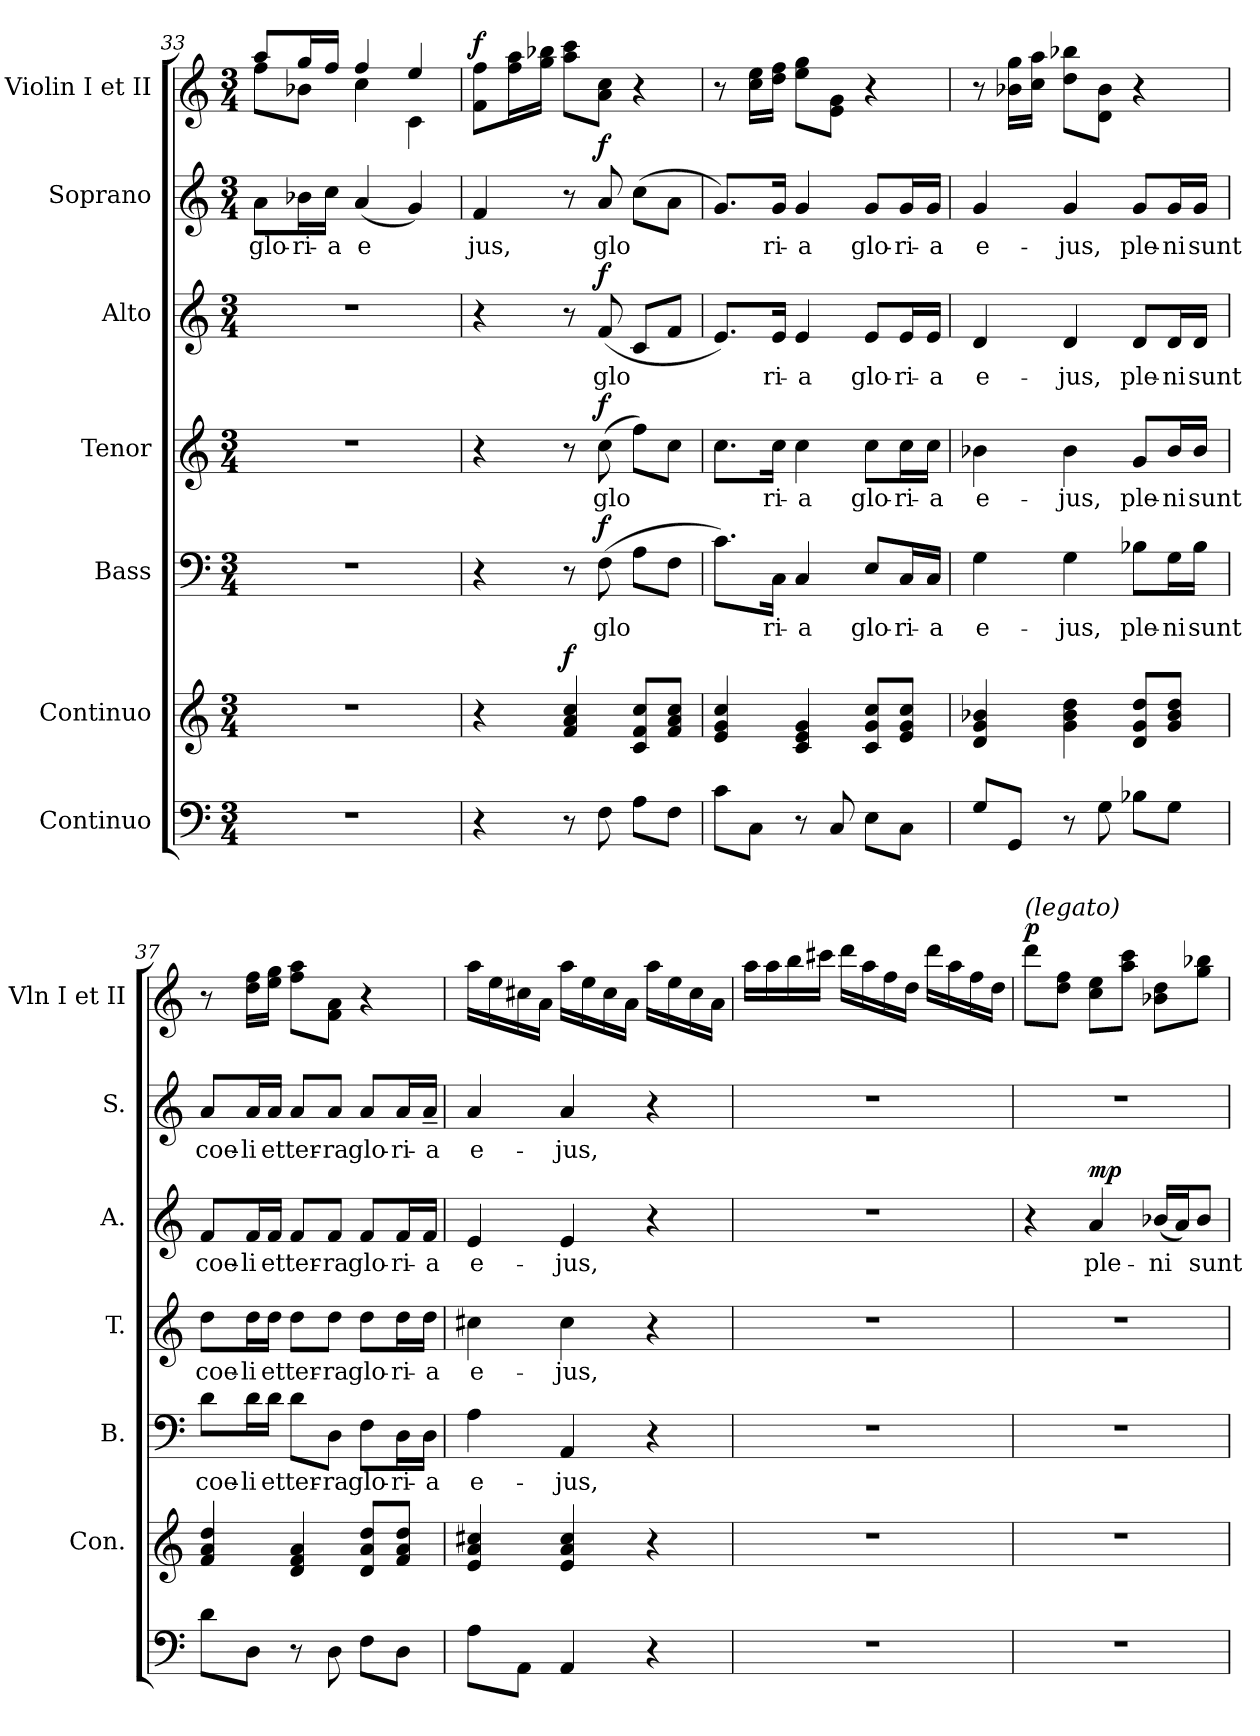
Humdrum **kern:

**kern	**kern	**dynam	**kern	**text	**dynam	**kern	**text	**dynam	**kern	**text	**dynam	**kern	**text	**dynam	**kern	**dynam
*part7	*part6	*part6	*part5	*part5	*part5	*part4	*part4	*part4	*part3	*part3	*part3	*part2	*part2	*part2	*part1	*part1
*staff7	*staff6	*staff6	*staff5	*staff5	*staff5	*staff4	*staff4	*staff4	*staff3	*staff3	*staff3	*staff2	*staff2	*staff2	*staff1	*staff1
*I"Continuo	*I"Continuo	*	*I"Bass	*	*	*I"Tenor	*	*	*I"Alto	*	*	*I"Soprano	*	*	*I"Violin I et II	*
*	*I'Con.	*	*I'B.	*	*	*I'T.	*	*	*I'A.	*	*	*I'S.	*	*	*I'Vln I et II	*
!!LO:LB:g=z
*clefF4	*clefG2	*	*clefF4	*	*	*clefG2	*	*	*clefG2	*	*	*clefG2	*	*	*clefG2	*
*k[]	*k[]	*	*k[]	*	*	*k[]	*	*	*k[]	*	*	*k[]	*	*	*k[]	*
*M3/4	*M3/4	*	*M3/4	*	*	*M3/4	*	*	*M3/4	*	*	*M3/4	*	*	*M3/4	*
=33	=33	=33	=33	=33	=33	=33	=33	=33	=33	=33	=33	=33	=33	=33	=33	=33
!	!	!	!	!	!	!	!	!	!	!	!	!	!LO:LY:b	!	!	!
*	*	*	*	*	*	*	*	*	*	*	*	*	*	*	*^	*
2.r	2.r	.	2.r	.	.	2.r	.	.	2.r	.	.	8a\L	glo-	.	8aa/L	8ff\L	.
!	!	!	!	!	!	!	!	!	!	!	!	!	!LO:LY:b	!	!	!	!
.	.	.	.	.	.	.	.	.	.	.	.	16b-X\L	-ri-	.	16gg/L	8b-X\J	.
!	!	!	!	!	!	!	!	!	!	!	!	!	!LO:LY:b	!	!	!	!
.	.	.	.	.	.	.	.	.	.	.	.	16cc\JJ	-a	.	16ff/JJ	.	.
!	!	!	!	!	!	!	!	!	!	!	!	!	!LO:LY:b	!	!	!	!
.	.	.	.	.	.	.	.	.	.	.	.	(4a/	e	.	4ff/	4cc\	.
.	.	.	.	.	.	.	.	.	.	.	.	4g/)	.	.	4ee/	4c\	.
=34	=34	=34	=34	=34	=34	=34	=34	=34	=34	=34	=34	=34	=34	=34	=34	=34	=34
!	!	!	!	!	!	!	!	!	!	!	!	!	!	!	!LO:TX:a:i:t=(marcato)	!	!
!	!	!	!	!	!	!	!	!	!	!	!	!	!LO:LY:b	!	!	!	!LO:DY:a
*	*	*	*	*	*	*	*	*	*	*	*	*	*	*	*v	*v	*
4r	4r	.	4r	.	.	4r	.	.	4r	.	.	4f/	jus,	.	8f\ 8ff\L	f
.	.	.	.	.	.	.	.	.	.	.	.	.	.	.	16ff\ 16aa\L	.
.	.	.	.	.	.	.	.	.	.	.	.	.	.	.	16gg\ 16bb-X\JJ	.
!	!	!LO:DY:a	!	!	!	!	!	!	!	!	!	!	!	!	!	!
8r	4f/ 4a/ 4cc/	f	8r	.	.	8r	.	.	8r	.	.	8r	.	.	8aa\ 8ccc\L	.
!	!	!	!	!LO:LY:b	!LO:DY:a	!	!LO:LY:b	!LO:DY:a	!	!LO:LY:b	!LO:DY:a	!	!LO:LY:b	!LO:DY:a	!	!
8F\	.	.	(8F\	glo	f	(8cc\	glo	f	(8f/	glo	f	8a/	glo	f	8a\ 8cc\J	.
8A\L	8c/ 8f/ 8cc/L	.	8A\L	.	.	8ff\L)	.	.	8c/L	.	.	(8cc\L	.	.	4r	.
8F\J	8f/ 8a/ 8cc/J	.	8F\J	.	.	8cc\J	.	.	8f/J	.	.	8a\J	.	.	.	.
=35	=35	=35	=35	=35	=35	=35	=35	=35	=35	=35	=35	=35	=35	=35	=35	=35
8c\L	4e/ 4g/ 4cc/	.	8.c\L)	.	.	8.cc\L	.	.	8.e/L)	.	.	8.g/L)	.	.	8r	.
8C\J	.	.	.	.	.	.	.	.	.	.	.	.	.	.	16cc\ 16ee\LL	.
!	!	!	!	!LO:LY:b	!	!	!LO:LY:b	!	!	!LO:LY:b	!	!	!LO:LY:b	!	!	!
.	.	.	16C\Jk	ri-	.	16cc\Jk	ri-	.	16e/Jk	ri-	.	16g/Jk	ri-	.	16dd\ 16ff\JJ	.
!	!	!	!	!LO:LY:b	!	!	!LO:LY:b	!	!	!LO:LY:b	!	!	!LO:LY:b	!	!	!
8r	4c/ 4e/ 4g/	.	4C/	-a	.	4cc\	-a	.	4e/	-a	.	4g/	-a	.	8ee\ 8gg\L	.
8C/	.	.	.	.	.	.	.	.	.	.	.	.	.	.	8e\ 8g\J	.
!	!	!	!	!LO:LY:b	!	!	!LO:LY:b	!	!	!LO:LY:b	!	!	!LO:LY:b	!	!	!
8E\L	8c/ 8g/ 8cc/L	.	8E/L	glo-	.	8cc\L	glo-	.	8e/L	glo-	.	8g/L	glo-	.	4r	.
!	!	!	!	!LO:LY:b	!	!	!LO:LY:b	!	!	!LO:LY:b	!	!	!LO:LY:b	!	!	!
8C\J	8e/ 8g/ 8cc/J	.	16C/L	-ri-	.	16cc\L	-ri-	.	16e/L	-ri-	.	16g/L	-ri-	.	.	.
!	!	!	!	!LO:LY:b	!	!	!LO:LY:b	!	!	!LO:LY:b	!	!	!LO:LY:b	!	!	!
.	.	.	16C/JJ	-a	.	16cc\JJ	-a	.	16e/JJ	-a	.	16g/JJ	-a	.	.	.
=36	=36	=36	=36	=36	=36	=36	=36	=36	=36	=36	=36	=36	=36	=36	=36	=36
!	!	!	!	!LO:LY:b	!	!	!LO:LY:b	!	!	!LO:LY:b	!	!	!LO:LY:b	!	!	!
8G/L	4d/ 4g/ 4b-X/	.	4G\	e-	.	4b-X\	e-	.	4d/	e-	.	4g/	e-	.	8r	.
8GG/J	.	.	.	.	.	.	.	.	.	.	.	.	.	.	16b-X\ 16gg\LL	.
.	.	.	.	.	.	.	.	.	.	.	.	.	.	.	16cc\ 16aa\JJ	.
!	!	!	!	!LO:LY:b	!	!	!LO:LY:b	!	!	!LO:LY:b	!	!	!LO:LY:b	!	!	!
8r	4g\ 4b-\ 4dd\	.	4G\	-jus,	.	4b-\	-jus,	.	4d/	-jus,	.	4g/	-jus,	.	8dd\ 8bb-X\L	.
8G\	.	.	.	.	.	.	.	.	.	.	.	.	.	.	8d\ 8b-\J	.
!	!	!	!	!LO:LY:b	!	!	!LO:LY:b	!	!	!LO:LY:b	!	!	!LO:LY:b	!	!	!
8B-X\L	8d/ 8g/ 8dd/L	.	8B-X\L	ple-	.	8g/L	ple-	.	8d/L	ple-	.	8g/L	ple-	.	4r	.
!	!	!	!	!LO:LY:b	!	!	!LO:LY:b	!	!	!LO:LY:b	!	!	!LO:LY:b	!	!	!
8G\J	8g/ 8b-/ 8dd/J	.	16G\L	-ni	.	16b-/L	-ni	.	16d/L	-ni	.	16g/L	-ni	.	.	.
!	!	!	!	!LO:LY:b	!	!	!LO:LY:b	!	!	!LO:LY:b	!	!	!LO:LY:b	!	!	!
.	.	.	16B-\JJ	sunt	.	16b-/JJ	sunt	.	16d/JJ	sunt	.	16g/JJ	sunt	.	.	.
!!LO:PB:g=z
=37	=37	=37	=37	=37	=37	=37	=37	=37	=37	=37	=37	=37	=37	=37	=37	=37
!	!	!	!	!LO:LY:b	!	!	!LO:LY:b	!	!	!LO:LY:b	!	!	!LO:LY:b	!	!	!
8d\L	4f/ 4a/ 4dd/	.	8d\L	coe-	.	8dd\L	coe-	.	8f/L	coe-	.	8a/L	coe--	.	8r	.
!	!	!	!	!LO:LY:b	!	!	!LO:LY:b	!	!	!LO:LY:b	!	!	!LO:LY:b	!	!	!
8D\J	.	.	16d\L	-li	.	16dd\L	-li	.	16f/L	-li	.	16a/L	-li	.	16dd\ 16ff\LL	.
!	!	!	!	!LO:LY:b	!	!	!LO:LY:b	!	!	!LO:LY:b	!	!	!LO:LY:b	!	!	!
.	.	.	16d\JJ	et	.	16dd\JJ	et	.	16f/JJ	et	.	16a/JJ	et	.	16ee\ 16gg\JJ	.
!	!	!	!	!LO:LY:b	!	!	!LO:LY:b	!	!	!LO:LY:b	!	!	!LO:LY:b	!	!	!
8r	4d/ 4f/ 4a/	.	8d\L	ter-	.	8dd\L	ter-	.	8f/L	ter-	.	8a/L	ter-	.	8ff\ 8aa\L	.
!	!	!	!	!LO:LY:b	!	!	!LO:LY:b	!	!	!LO:LY:b	!	!	!LO:LY:b	!	!	!
8D\	.	.	8D\J	-ra	.	8dd\J	-ra	.	8f/J	-ra	.	8a/J	-ra	.	8f\ 8a\J	.
!	!	!	!	!LO:LY:b	!	!	!LO:LY:b	!	!	!LO:LY:b	!	!	!LO:LY:b	!	!	!
8F\L	8d/ 8a/ 8dd/L	.	8F\L	glo-	.	8dd\L	glo-	.	8f/L	glo-	.	8a/L	glo-	.	4r	.
!	!	!	!	!LO:LY:b	!	!	!LO:LY:b	!	!	!LO:LY:b	!	!	!LO:LY:b	!	!	!
8D\J	8f/ 8a/ 8dd/J	.	16D\L	-ri-	.	16dd\L	-ri-	.	16f/L	-ri-	.	16a/L	-ri-	.	.	.
!	!	!	!	!LO:LY:b	!	!	!LO:LY:b	!	!	!LO:LY:b	!	!	!LO:LY:b	!	!	!
.	.	.	16D\JJ	-a	.	16dd\JJ	-a	.	16f/JJ	-a	.	16a~/JJ	-a	.	.	.
=38	=38	=38	=38	=38	=38	=38	=38	=38	=38	=38	=38	=38	=38	=38	=38	=38
!	!	!	!	!LO:LY:b	!	!	!LO:LY:b	!	!	!LO:LY:b	!	!	!LO:LY:b	!	!	!
8A\L	4e/ 4a/ 4cc#X/	.	4A\	e-	.	4cc#X\	e-	.	4e/	e-	.	4a/	e-	.	16aa\LL	.
.	.	.	.	.	.	.	.	.	.	.	.	.	.	.	16ee\	.
8AA\J	.	.	.	.	.	.	.	.	.	.	.	.	.	.	16cc#X\	.
.	.	.	.	.	.	.	.	.	.	.	.	.	.	.	16a\JJ	.
!	!	!	!	!LO:LY:b	!	!	!LO:LY:b	!	!	!LO:LY:b	!	!	!LO:LY:b	!	!	!
4AA/	4e/ 4a/ 4cc#/	.	4AA/	-jus,	.	4cc#\	-jus,	.	4e/	-jus,	.	4a/	-jus,	.	16aa\LL	.
.	.	.	.	.	.	.	.	.	.	.	.	.	.	.	16ee\	.
.	.	.	.	.	.	.	.	.	.	.	.	.	.	.	16cc#\	.
.	.	.	.	.	.	.	.	.	.	.	.	.	.	.	16a\JJ	.
4r	4r	.	4r	.	.	4r	.	.	4r	.	.	4r	.	.	16aa\LL	.
.	.	.	.	.	.	.	.	.	.	.	.	.	.	.	16ee\	.
.	.	.	.	.	.	.	.	.	.	.	.	.	.	.	16cc#\	.
.	.	.	.	.	.	.	.	.	.	.	.	.	.	.	16a\JJ	.
=39	=39	=39	=39	=39	=39	=39	=39	=39	=39	=39	=39	=39	=39	=39	=39	=39
2.r	2.r	.	2.r	.	.	2.r	.	.	2.r	.	.	2.r	.	.	16aa\LL	.
.	.	.	.	.	.	.	.	.	.	.	.	.	.	.	16aa\	.
.	.	.	.	.	.	.	.	.	.	.	.	.	.	.	16bb\	.
.	.	.	.	.	.	.	.	.	.	.	.	.	.	.	16ccc#X\JJ	.
.	.	.	.	.	.	.	.	.	.	.	.	.	.	.	16ddd\LL	.
.	.	.	.	.	.	.	.	.	.	.	.	.	.	.	16aa\	.
.	.	.	.	.	.	.	.	.	.	.	.	.	.	.	16ff\	.
.	.	.	.	.	.	.	.	.	.	.	.	.	.	.	16dd\JJ	.
.	.	.	.	.	.	.	.	.	.	.	.	.	.	.	16ddd\LL	.
.	.	.	.	.	.	.	.	.	.	.	.	.	.	.	16aa\	.
.	.	.	.	.	.	.	.	.	.	.	.	.	.	.	16ff\	.
.	.	.	.	.	.	.	.	.	.	.	.	.	.	.	16dd\JJ	.
=40	=40	=40	=40	=40	=40	=40	=40	=40	=40	=40	=40	=40	=40	=40	=40	=40
!	!	!	!	!	!	!	!	!	!	!	!	!	!	!	!LO:TX:a:i:t=(legato)	!
!	!	!	!	!	!	!	!	!	!	!	!	!	!	!	!	!LO:DY:a
2.r	2.r	.	2.r	.	.	2.r	.	.	4r	.	.	2.r	.	.	8ddd\L	p
.	.	.	.	.	.	.	.	.	.	.	.	.	.	.	8dd\ 8ff\J	.
!	!	!	!	!	!	!	!	!	!	!LO:LY:b	!LO:DY:a	!	!	!	!	!
.	.	.	.	.	.	.	.	.	4a/	ple-	mp	.	.	.	8cc\ 8ee\L	.
.	.	.	.	.	.	.	.	.	.	.	.	.	.	.	8aa\ 8ccc\J	.
!	!	!	!	!	!	!	!	!	!	!LO:LY:b	!	!	!	!	!	!
.	.	.	.	.	.	.	.	.	(16b-X/LL	-ni	.	.	.	.	8b-X\ 8dd\L	.
.	.	.	.	.	.	.	.	.	16a/J)	.	.	.	.	.	.	.
!	!	!	!	!	!	!	!	!	!	!LO:LY:b	!	!	!	!	!	!
.	.	.	.	.	.	.	.	.	8b-/J	-sunt	.	.	.	.	8gg\ 8bb-X\J	.
=	=	=	=	=	=	=	=	=	=	=	=	=	=	=	=	=
*-	*-	*-	*-	*-	*-	*-	*-	*-	*-	*-	*-	*-	*-	*-	*-	*-
